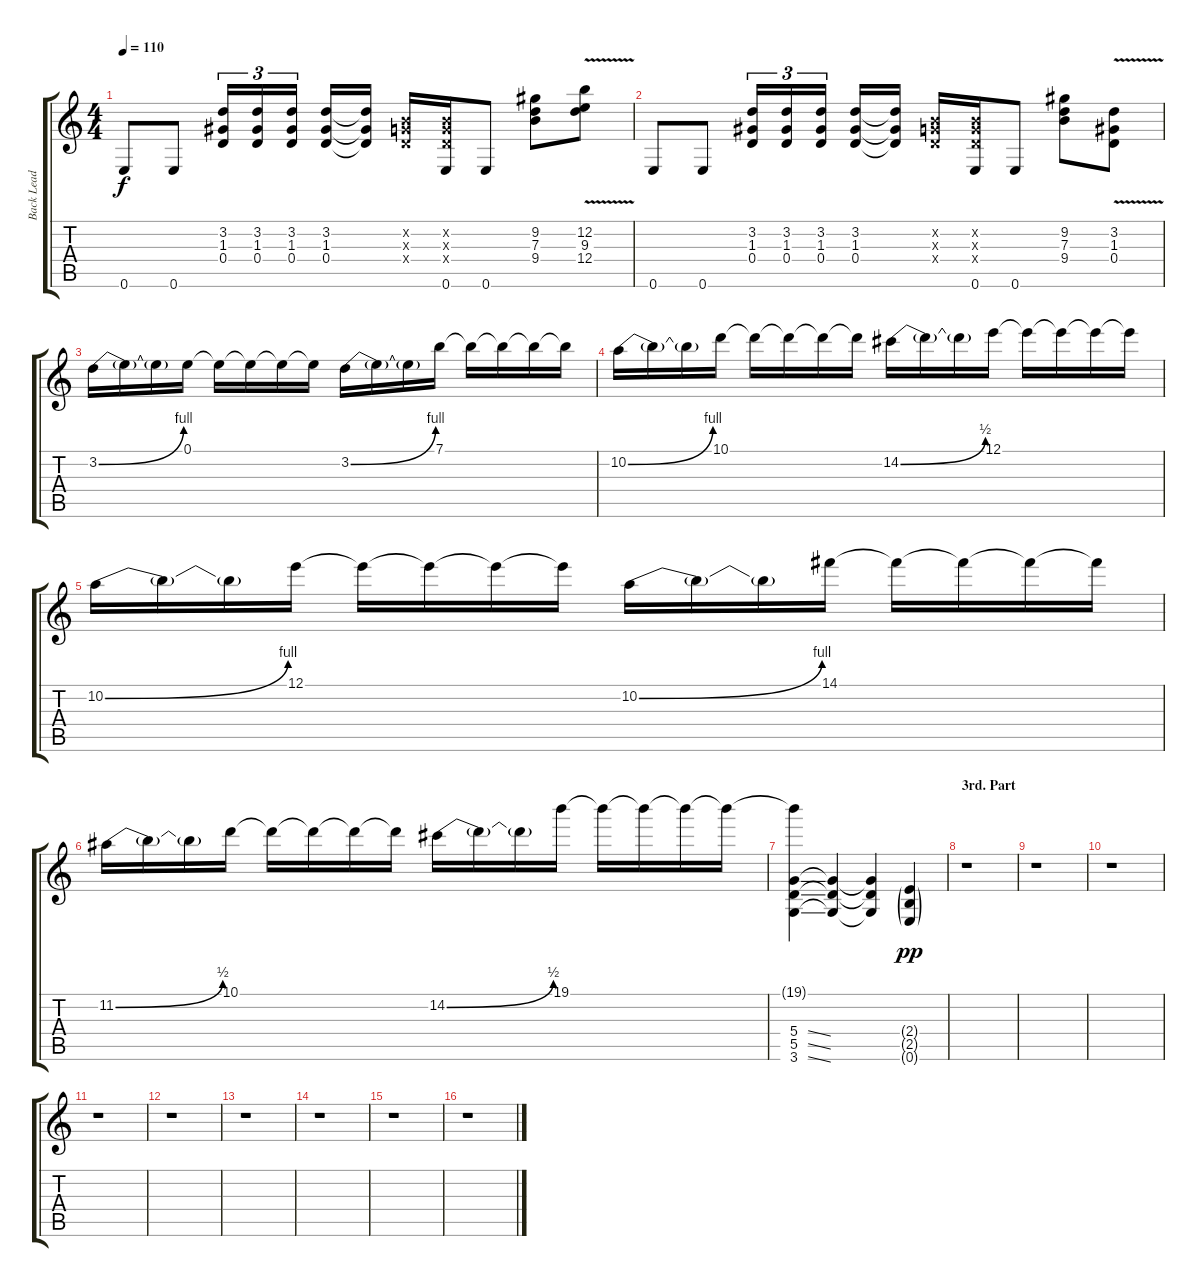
\track ("Back Lead Guitar" "Back Lead ") {instrument overdrivenguitar}
\staff {score tabs}
\tuning (E4 B3 G3 D3 A2 E2) {hide}
\ts (4 4)
\tempo 110
\clef g2
\ks c
0.6.8{dy f} 0.6.8 (3.2 1.3 0.4).16{tu (3 2)} (3.2 1.3 0.4).16{tu (3 2)} (3.2 1.3 0.4).16{tu (3 2)} (3.2 1.3 0.4).16 (3.2{t} 1.3{t} 0.4{t}).16 (0.2{x} 0.3{x} 0.4{x}).16 (0.2{x} 0.3{x} 0.4{x} 0.6).16 0.6.8 (9.2 7.3 9.4).8 (12.2{v} 9.3{v} 12.4{v}).8 |
0.6.8 0.6.8 (3.2 1.3 0.4).16{tu (3 2)} (3.2 1.3 0.4).16{tu (3 2)} (3.2 1.3 0.4).16{tu (3 2)} (3.2 1.3 0.4).16 (3.2{t} 1.3{t} 0.4{t}).16 (0.2{x} 0.3{x} 0.4{x}).16 (0.2{x} 0.3{x} 0.4{x} 0.6).16 0.6.8 (9.2 7.3 9.4).8 (3.2{v} 1.3{v} 0.4{v}).8 |
3.2{be (bend 0 0 60 4)}.16 3.2{t}.16 3.2{t}.16 0.1.16 0.1{t}.16 0.1{t}.16 0.1{t}.16 0.1{t}.16 3.2{be (bend 0 0 60 4)}.16 3.2{t}.16 3.2{t}.16 7.1.16 7.1{t}.16 7.1{t}.16 7.1{t}.16 7.1{t}.16 |
10.2{be (bend 0 0 60 4)}.16 10.2{t}.16 10.2{t}.16 10.1.16 10.1{t}.16 10.1{t}.16 10.1{t}.16 10.1{t}.16 14.2{be (bend 0 0 60 2)}.16 14.2{t}.16 14.2{t}.16 12.1.16 12.1{t}.16 12.1{t}.16 12.1{t}.16 12.1{t}.16 |
10.2{be (bend 0 0 60 4)}.16 10.2{t}.16 10.2{t}.16 12.1.16 12.1{t}.16 12.1{t}.16 12.1{t}.16 12.1{t}.16 10.2{be (bend 0 0 60 4)}.16 10.2{t}.16 10.2{t}.16 14.1.16 14.1{t}.16 14.1{t}.16 14.1{t}.16 14.1{t}.16 |
11.2{be (bend 0 0 60 2)}.16 11.2{t}.16 11.2{t}.16 10.1.16 10.1{t}.16 10.1{t}.16 10.1{t}.16 10.1{t}.16 14.2{be (bend 0 0 60 2)}.16 14.2{t}.16 14.2{t}.16 19.1.16 19.1{t}.16 19.1{t}.16 19.1{t}.16 19.1{t}.16 |
(19.1{t} 5.4{ss} 5.5{ss} 3.6{ss}).4 (5.4{t} 5.5{t} 3.6{t}).4 (5.4{t} 5.5{t} 3.6{t}).4 (2.4{g} 2.5{g} 0.6{g}).4{dy pp} |
\section ("" "3rd. Part")
r.1 |
r.1 |
r.1 |
r.1 |
r.1 |
r.1 |
r.1 |
r.1 |
r.1
